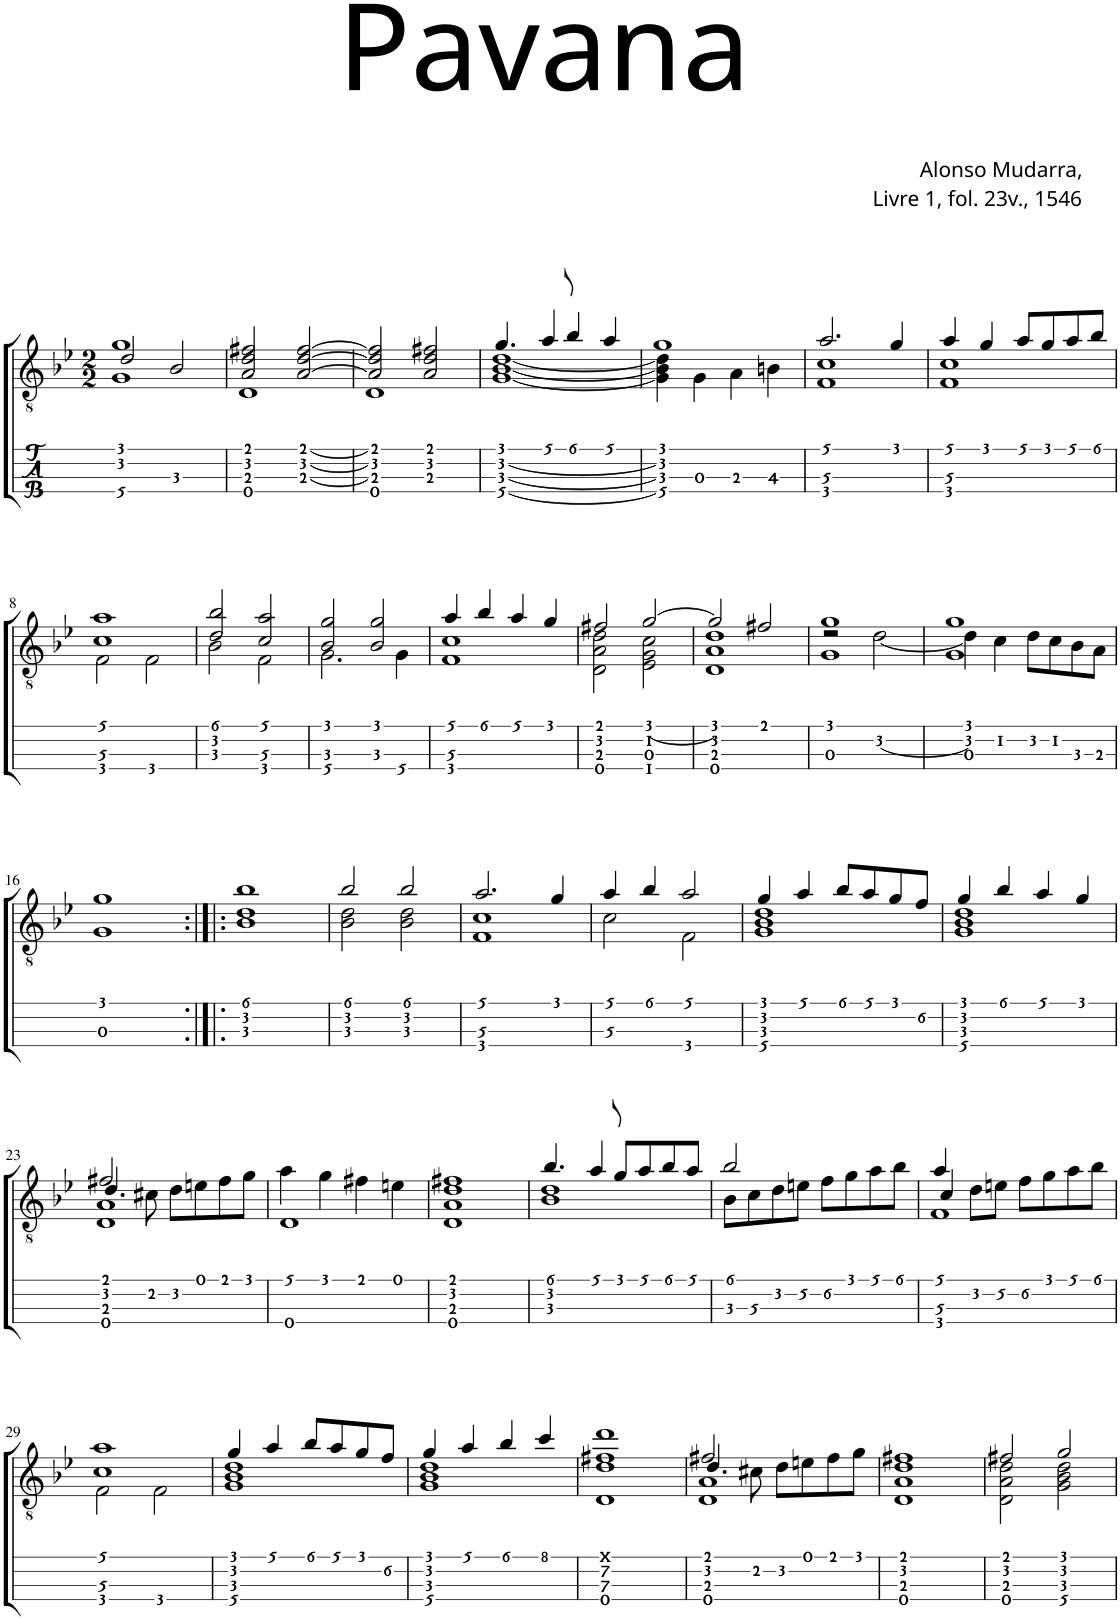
**kern	**kern
*part1	*part1
*staff2	*staff1
*I"Classical Guitar	*
*stria4	*
*	*clefGv2
*k[b-e-]	*k[b-e-]
*M2/2	*M2/2
=1	=1
*^	*^
*	*^	*	*^
1g	2d	1G	1g	2d/	1G
.	2B-	.	.	2B-/	.
*	*v	*v	*	*	*
*	*	*	*v	*v
=2	=2	=2	=2
2A 2d 2f#	1D	2A/ 2d/ 2f#X/	1D
[2A [2d [2f#	.	[2A/ [2d/ [2f#/	.
=3	=3	=3	=3
2A] 2d] 2f#]	1D	2A/] 2d/] 2f#/]	1D
2A 2d 2f#	.	2A/ 2d/ 2f#X/	.
=4	=4	=4	=4
4.g	[1G [1B- [1d	4.g/	[1G [1B- [1d
8a	.	8a/	.
4b-	.	4b-/	.
4a	.	4a/	.
=5	=5	=5	=5
1g	4G] 4B-] 4d]	1g	4G\] 4B-\] 4d\]
.	4G	.	4G\
.	4A	.	4A\
.	4B	.	4Bn\
=6	=6	=6	=6
2.a	1F 1c	2.a/	1F 1c
4g	.	4g/	.
=7	=7	=7	=7
4a	1F 1c	4a/	1F 1c
4g	.	4g/	.
8aL	.	8a/L	.
8g	.	8g/	.
8a	.	8a/	.
8b-J	.	8b-/J	.
!!LO:LB:g=z	!!
=8	=8	=8	=8
1c 1a	2F	1c 1a	2F\
.	2F	.	2F\
=9	=9	=9	=9
2d 2b-	2B-	2d/ 2b-/	2B-\
2c 2a	2F	2c/ 2a/	2F\
=10	=10	=10	=10
2B- 2g	2.G	2B-/ 2g/	2.G\
2B- 2g	.	2B-/ 2g/	.
.	4G	.	4G\
=11	=11	=11	=11
4a	1F 1c	4a/	1F 1c
4b-	.	4b-/	.
4a	.	4a/	.
4g	.	4g/	.
=12	=12	=12	=12
2f#	2D 2A 2d	2f#X/	2D\ 2A\ 2d\
[2g	2E- 2G 2c	[2g/	2E-\ 2G\ 2c\
=13	=13	=13	=13
2g]	1D 1A 1d	2g/]	1D 1A 1d
2f#	.	2f#X/	.
=14	=14	=14	=14
*	*^	*	*^
1g	2r	1G	1g	2r	1G
.	[2d	.	.	[2d\	.
=15	=15	=15	=15	=15	=15
1g	4d]	1G	1g	4d\]	1G
.	4c	.	.	4c\	.
.	8dL	.	.	8d\L	.
.	8c	.	.	8c\	.
.	8B-	.	.	8B-\	.
.	8AJ	.	.	8A\J	.
*	*v	*v	*	*	*
*	*	*	*v	*v
!!LO:LB:g=z
=16	=16	=16	=16
1g	1G	1g	1G
=17:|!|:	=17:|!|:	=17:|!|:	=17:|!|:
1b-	1B- 1d	1b-	1B- 1d
=18	=18	=18	=18
2b-	2B- 2d	2b-/	2B-\ 2d\
2b-	2B- 2d	2b-/	2B-\ 2d\
=19	=19	=19	=19
2.a	1F 1c	2.a/	1F 1c
4g	.	4g/	.
=20	=20	=20	=20
4a	2c	4a/	2c\
4b-	.	4b-/	.
2a	2F	2a/	2F\
=21	=21	=21	=21
4g	1G 1B- 1d	4g/	1G 1B- 1d
4a	.	4a/	.
8b-L	.	8b-/L	.
8a	.	8a/	.
8g	.	8g/	.
8fJ	.	8f/J	.
=22	=22	=22	=22
4g	1G 1B- 1d	4g/	1G 1B- 1d
4b-	.	4b-/	.
4a	.	4a/	.
4g	.	4g/	.
!!LO:LB:g=z
=23	=23	=23	=23
*	*^	*	*^
2f#	4.d	1D 1A	2f#X/	4.d/	1D 1A
.	8c#	.	.	8c#X\	.
2r	8dL	.	2ryy	8d\L	.
.	8e	.	.	8en\	.
.	8f#	.	.	8f#\	.
.	8gJ	.	.	8g\J	.
=24	=24	=24	=24	=24	=24
1r	4a	1D	1ryy	4a\	1D
.	4g	.	.	4g\	.
.	4f#	.	.	4f#X\	.
.	4e	.	.	4en\	.
*	*v	*v	*	*	*
*	*	*	*v	*v
=25	=25	=25	=25
1A 1d 1f#	1D	1A 1d 1f#X	1D
=26	=26	=26	=26
4.b-	1B- 1d	4.b-/	1B- 1d
8a	.	8a/	.
8gL	.	8g/L	.
8a	.	8a/	.
8b-	.	8b-/	.
8aJ	.	8a/J	.
=27	=27	=27	=27
2b-	8B-L	2b-/	8B-\L
.	8c	.	8c\
.	8d	.	8d\
.	8eJ	.	8en\J
2r	8fL	2ryy	8f\L
.	8g	.	8g\
.	8a	.	8a\
.	8b-J	.	8b-\J
=28	=28	=28	=28
*	*^	*	*^
4a	4c	1F	4a/	4c/	1F
4r	8dL	.	4ryy	8d\L	.
.	8eJ	.	.	8en\J	.
2r	8fL	.	2ryy	8f\L	.
.	8g	.	.	8g\	.
.	8a	.	.	8a\	.
.	8b-J	.	.	8b-\J	.
*	*v	*v	*	*	*
*	*	*	*v	*v
!!LO:LB:g=z
=29	=29	=29	=29
1c 1a	2F	1c 1a	2F\
.	2F	.	2F\
=30	=30	=30	=30
4g	1G 1B- 1d	4g/	1G 1B- 1d
4a	.	4a/	.
8b-L	.	8b-/L	.
8a	.	8a/	.
8g	.	8g/	.
8fJ	.	8f/J	.
=31	=31	=31	=31
4g	1G 1B- 1d	4g/	1G 1B- 1d
4a	.	4a/	.
4b-	.	4b-/	.
4cc	.	4cc/	.
=32	=32	=32	=32
1d 1f# 1dd	1D	1d 1f#X 1dd	1D
=33	=33	=33	=33
*	*^	*	*^
2f#	4.d	1D 1A	2f#X/	4.d/	1D 1A
.	8c#	.	.	8c#X\	.
2r	8dL	.	2ryy	8d\L	.
.	8e	.	.	8en\	.
.	8f#	.	.	8f#\	.
.	8gJ	.	.	8g\J	.
*	*v	*v	*	*	*
*	*	*	*v	*v
=34	=34	=34	=34
1f#	1D 1A 1d	1f#X	1D 1A 1d
=35	=35	=35	=35
2f#	2D 2A 2d	2f#X/	2D\ 2A\ 2d\
2g	2G 2B- 2d	2g/	2G\ 2B-\ 2d\
*v	*v	*	*
*	*v	*v
=	=
*-	*-
